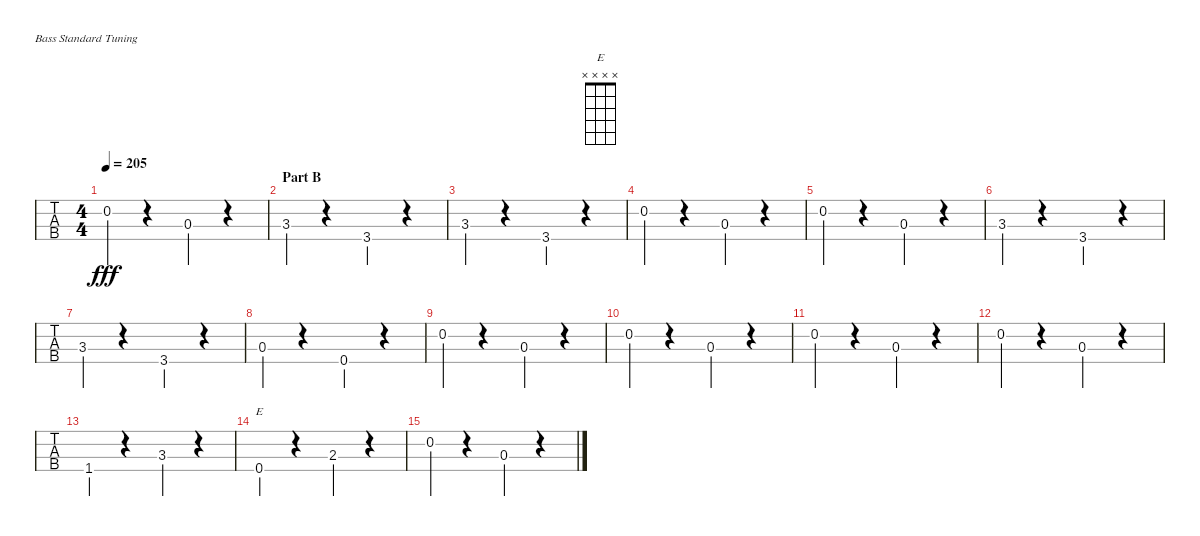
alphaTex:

\bracketExtendMode groupsimilarinstruments
\singleTrackTrackNamePolicy hidden
\multiTrackTrackNamePolicy hidden
\otherSystemsTrackNameOrientation horizontal
\track ("Bass" "Bass") {instrument acousticbass}
\staff {tabs}
\tuning (G2 D2 A1 E1)
\chord ("E" x x x x)
\ts (4 4)
\tempo 205
\clef f4
\scale
0.333333
\ks d
0.2.4{dy fff} r.4 0.3.4 r.4 |
\section ("" "Part B")
\scale
0.333333 3.3.4 r.4 3.4.4 r.4 |
\scale
0.333333 3.3.4 r.4 3.4.4 r.4 |
\scale
0.333333 0.2.4 r.4 0.3.4 r.4 |
\scale
0.333333 0.2.4 r.4 0.3.4 r.4 |
\scale
0.333333 3.3.4 r.4 3.4.4 r.4 |
\scale
0.333333 3.3.4 r.4 3.4.4 r.4 |
\scale
0.333333 0.3.4 r.4 0.4.4 r.4 |
\scale
0.333333 0.2.4 r.4 0.3.4 r.4 |
\scale
0.333333 0.2.4 r.4 0.3.4 r.4 |
\scale
0.333333 0.2.4 r.4 0.3.4 r.4 |
\scale
0.333333 0.2.4 r.4 0.3.4 r.4 |
\scale
0.333333 1.4.4 r.4 3.3.4 r.4 |
0.4.4{ch "E"} r.4 2.3.4 r.4 |
0.2.4 r.4 0.3.4 r.4
